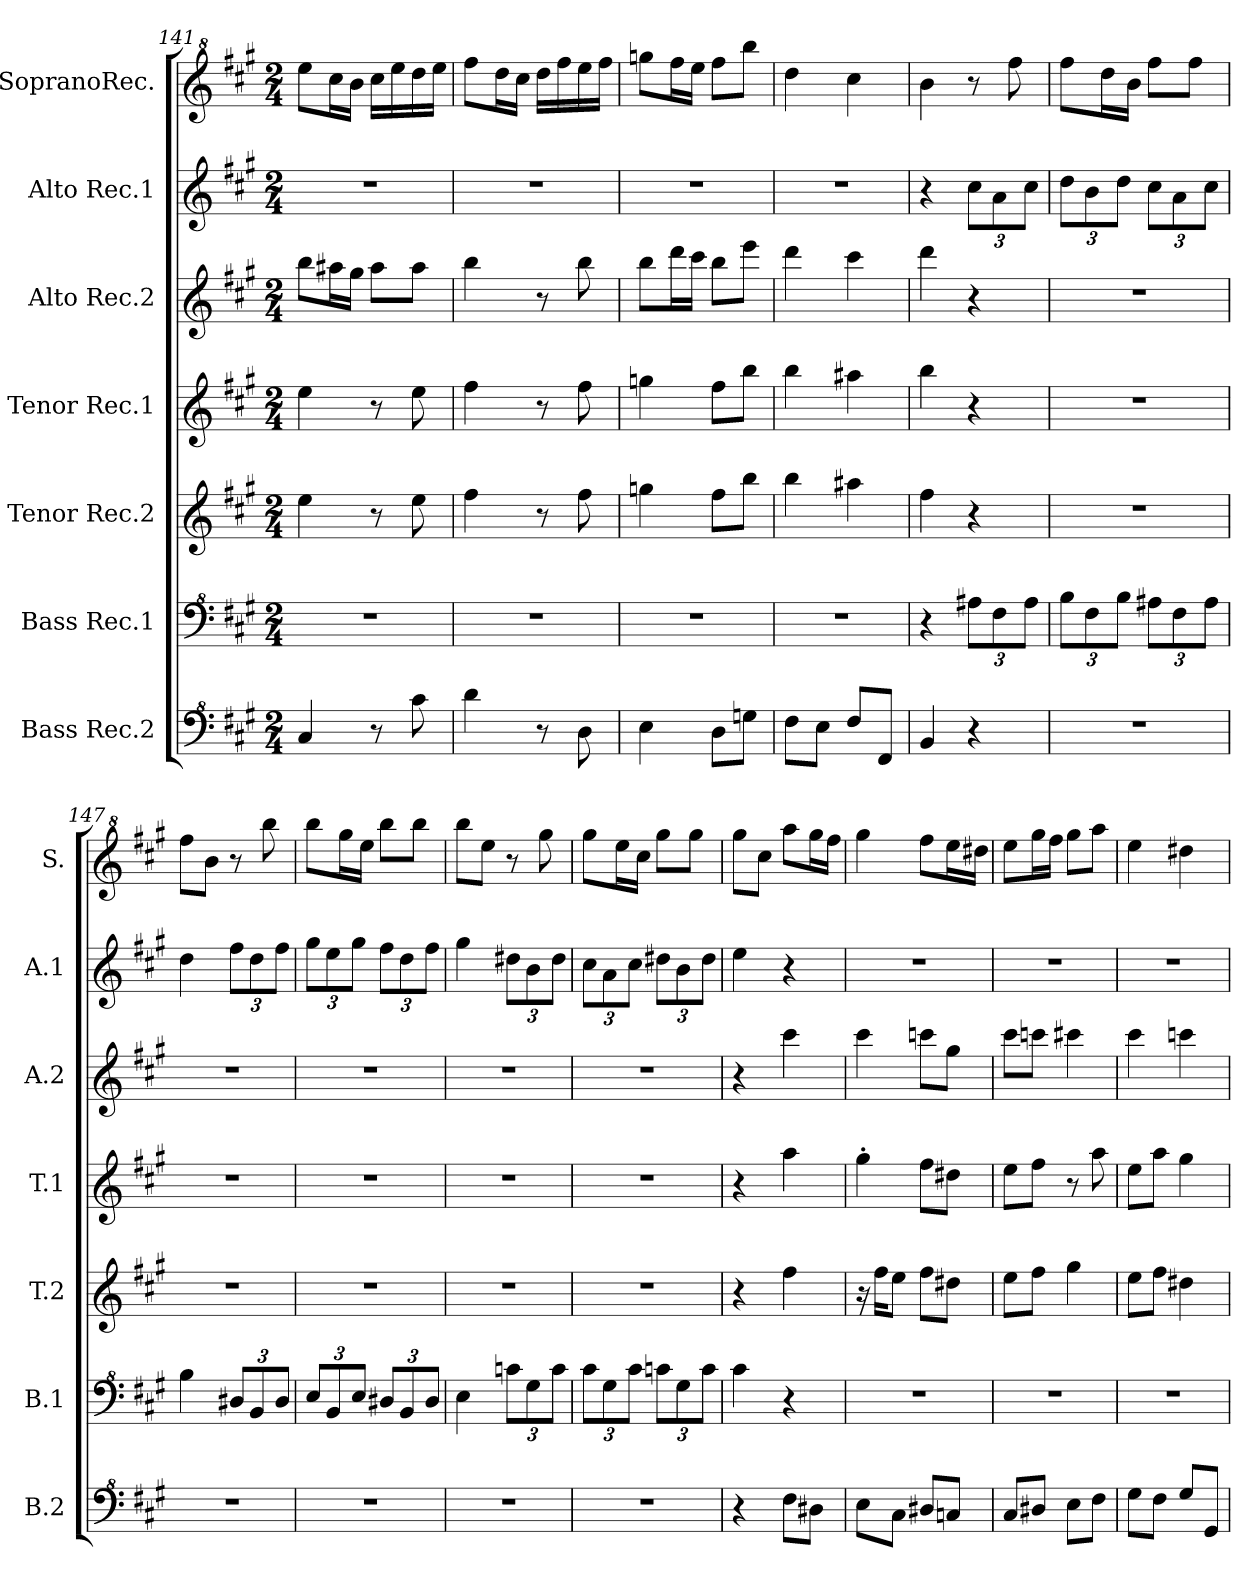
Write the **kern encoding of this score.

**kern	**kern	**kern	**kern	**kern	**kern	**kern
*part7	*part6	*part5	*part4	*part3	*part2	*part1
*staff7	*staff6	*staff5	*staff4	*staff3	*staff2	*staff1
*I"Bass Rec.2	*I"Bass Rec.1	*I"Tenor Rec.2	*I"Tenor Rec.1	*I"Alto Rec.2	*I"Alto Rec.1	*I"SopranoRec.
*I'B.2	*I'B.1	*I'T.2	*I'T.1	*I'A.2	*I'A.1	*I'S.
*clefF^4	*clefF^4	*clefG2	*clefG2	*clefG2	*clefG2	*clefG^2
*k[f#c#g#]	*k[f#c#g#]	*k[f#c#g#]	*k[f#c#g#]	*k[f#c#g#]	*k[f#c#g#]	*k[f#c#g#]
*M2/4	*M2/4	*M2/4	*M2/4	*M2/4	*M2/4	*M2/4
=141	=141	=141	=141	=141	=141	=141
4c#/	2r	4ee\	4ee\	8bb\L	2r	8eee\L
.	.	.	.	16aa#X\L	.	16ccc#\L
.	.	.	.	16gg#\JJ	.	16bb\JJ
8r	.	8r	8r	8aa#\L	.	16ccc#\LL
.	.	.	.	.	.	16eee\
8cc#\	.	8ee\	8ee\	8aa#\J	.	16ddd\
.	.	.	.	.	.	16eee\JJ
=142	=142	=142	=142	=142	=142	=142
4dd\	2r	4ff#\	4ff#\	4bb\	2r	8fff#\L
.	.	.	.	.	.	16ddd\L
.	.	.	.	.	.	16ccc#\JJ
8r	.	8r	8r	8r	.	16ddd\LL
.	.	.	.	.	.	16fff#\
8d\	.	8ff#\	8ff#\	8bb\	.	16eee\
.	.	.	.	.	.	16fff#\JJ
=143	=143	=143	=143	=143	=143	=143
4e\	2r	4ggn\	4ggn\	8bb\L	2r	8gggn\L
.	.	.	.	16ddd\L	.	16fff#\L
.	.	.	.	16ccc#\JJ	.	16eee\JJ
8d\L	.	8ff#\L	8ff#\L	8bb\L	.	8fff#\L
8gn\J	.	8bb\J	8bb\J	8eee\J	.	8bbb\J
=144	=144	=144	=144	=144	=144	=144
8f#\L	2r	4bb\	4bb\	4ddd\	2r	4ddd\
8e\J	.	.	.	.	.	.
8f#/L	.	4aa#X\	4aa#X\	4ccc#\	.	4ccc#\
8F#/J	.	.	.	.	.	.
!!LO:LB:g=z
=145	=145	=145	=145	=145	=145	=145
4B/	4r	4ff#\	4bb\	4ddd\	4r	4bb\
*	*Xbrackettup	*	*	*	*Xbrackettup	*
4r	12a#X\L	4r	4r	4r	12cc#\L	8r
.	12f#\	.	.	.	12a\	.
.	.	.	.	.	.	8fff#\
.	12a#\J	.	.	.	12cc#\J	.
=146	=146	=146	=146	=146	=146	=146
2r	12b\L	2r	2r	2r	12dd\L	8fff#\L
.	12f#\	.	.	.	12b\	.
.	.	.	.	.	.	16ddd\L
.	12b\J	.	.	.	12dd\J	.
.	.	.	.	.	.	16bb\JJ
.	12a#X\L	.	.	.	12cc#\L	8fff#\L
.	12f#\	.	.	.	12a\	.
.	.	.	.	.	.	8fff#\J
.	12a#\J	.	.	.	12cc#\J	.
=147	=147	=147	=147	=147	=147	=147
2r	4b\	2r	2r	2r	4dd\	8fff#\L
.	.	.	.	.	.	8bb\J
.	12d#X/L	.	.	.	12ff#\L	8r
.	12B/	.	.	.	12dd\	.
.	.	.	.	.	.	8bbb\
.	12d#/J	.	.	.	12ff#\J	.
=148	=148	=148	=148	=148	=148	=148
2r	12e/L	2r	2r	2r	12gg#\L	8bbb\L
.	12B/	.	.	.	12ee\	.
.	.	.	.	.	.	16ggg#\L
.	12e/J	.	.	.	12gg#\J	.
.	.	.	.	.	.	16eee\JJ
.	12d#X/L	.	.	.	12ff#\L	8bbb\L
.	12B/	.	.	.	12dd\	.
.	.	.	.	.	.	8bbb\J
.	12d#/J	.	.	.	12ff#\J	.
=149	=149	=149	=149	=149	=149	=149
2r	4e\	2r	2r	2r	4gg#\	8bbb\L
.	.	.	.	.	.	8eee\J
.	12ccn\L	.	.	.	12dd#X\L	8r
.	12g#\	.	.	.	12b\	.
.	.	.	.	.	.	8ggg#\
.	12cc\J	.	.	.	12dd#\J	.
=150	=150	=150	=150	=150	=150	=150
2r	12cc#\L	2r	2r	2r	12cc#\L	8ggg#\L
.	12g#\	.	.	.	12a\	.
.	.	.	.	.	.	16eee\L
.	12cc#\J	.	.	.	12cc#\J	.
.	.	.	.	.	.	16ccc#\JJ
.	12ccn\L	.	.	.	12dd#X\L	8ggg#\L
.	12g#\	.	.	.	12b\	.
.	.	.	.	.	.	8ggg#\J
.	12cc\J	.	.	.	12dd#\J	.
=151	=151	=151	=151	=151	=151	=151
4r	4cc#\	4r	4r	4r	4ee\	8ggg#\L
.	.	.	.	.	.	8ccc#\J
8f#\L	4r	4ff#\	4aa\	4ccc#\	4r	8aaa\L
8d#X\J	.	.	.	.	.	16ggg#\L
.	.	.	.	.	.	16fff#\JJ
=152	=152	=152	=152	=152	=152	=152
8e\L	2r	16r	4gg#'\	4ccc#\	2r	4ggg#\
.	.	16ff#\KL	.	.	.	.
8c#\J	.	8ee\J	.	.	.	.
8d#X/L	.	8ff#\L	8ff#\L	8cccn\L	.	8fff#\L
8cn/J	.	8dd#X\J	8dd#X\J	8gg#\J	.	16eee\L
.	.	.	.	.	.	16ddd#X\JJ
=153	=153	=153	=153	=153	=153	=153
8c#/L	2r	8ee\L	8ee\L	8ccc#\L	2r	8eee\L
8d#X/J	.	8ff#\J	8ff#\J	8cccn\J	.	16ggg#\L
.	.	.	.	.	.	16fff#\JJ
8e\L	.	4gg#\	8r	4ccc#X\	.	8ggg#\L
8f#\J	.	.	8aa\	.	.	8aaa\J
=154	=154	=154	=154	=154	=154	=154
8g#\L	2r	8ee\L	8ee\L	4ccc#\	2r	4eee\
8f#\J	.	8ff#\J	8aa\J	.	.	.
8g#/L	.	4dd#X\	4gg#\	4cccn\	.	4ddd#X\
8G#/J	.	.	.	.	.	.
=	=	=	=	=	=	=
*-	*-	*-	*-	*-	*-	*-
